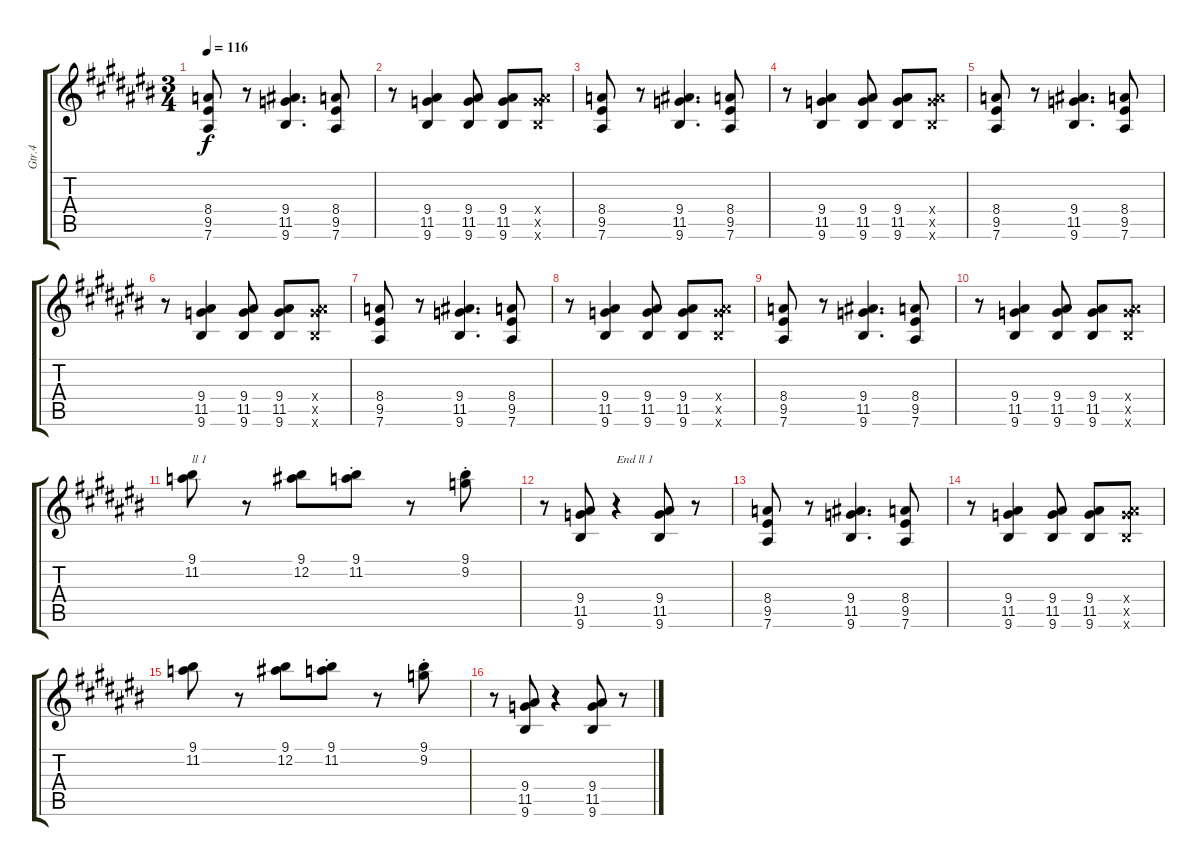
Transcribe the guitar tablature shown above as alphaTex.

\track ("Gtr.4" "Gtr.4") {instrument electricguitarmuted}
\staff {score tabs}
\tuning (Eb4 Bb3 Gb3 Db3 Ab2 Eb2) {hide}
\ts (3 4)
\tempo 116
\clef g2
\ks c#
(8.4 9.5 7.6).8{dy f} r.8 (9.4 11.5 9.6).4{d} (8.4 9.5 7.6).8 |
r.8 (9.4 11.5 9.6).4 (9.4 11.5 9.6).8 (9.4 11.5 9.6).8 (9.4{x} 11.5{x} 9.6{x}).8 |
(8.4 9.5 7.6).8 r.8 (9.4 11.5 9.6).4{d} (8.4 9.5 7.6).8 |
r.8 (9.4 11.5 9.6).4 (9.4 11.5 9.6).8 (9.4 11.5 9.6).8 (9.4{x} 11.5{x} 9.6{x}).8 |
(8.4 9.5 7.6).8 r.8 (9.4 11.5 9.6).4{d} (8.4 9.5 7.6).8 |
r.8 (9.4 11.5 9.6).4 (9.4 11.5 9.6).8 (9.4 11.5 9.6).8 (9.4{x} 11.5{x} 9.6{x}).8 |
(8.4 9.5 7.6).8 r.8 (9.4 11.5 9.6).4{d} (8.4 9.5 7.6).8 |
r.8 (9.4 11.5 9.6).4 (9.4 11.5 9.6).8 (9.4 11.5 9.6).8 (9.4{x} 11.5{x} 9.6{x}).8 |
(8.4 9.5 7.6).8 r.8 (9.4 11.5 9.6).4{d} (8.4 9.5 7.6).8 |
r.8 (9.4 11.5 9.6).4 (9.4 11.5 9.6).8 (9.4 11.5 9.6).8 (9.4{x} 11.5{x} 9.6{x}).8 |
(9.1 11.2).8{txt "ll 1"} r.8 (9.1 12.2).8 (9.1{st} 11.2{st}).8 r.8 (9.1{st} 9.2{st}).8 |
r.8 (9.4 11.5 9.6).8 r.4{txt "End ll 1"} (9.4 11.5 9.6).8 r.8 |
(8.4 9.5 7.6).8 r.8 (9.4 11.5 9.6).4{d} (8.4 9.5 7.6).8 |
r.8 (9.4 11.5 9.6).4 (9.4 11.5 9.6).8 (9.4 11.5 9.6).8 (9.4{x} 11.5{x} 9.6{x}).8 |
(9.1 11.2).8 r.8 (9.1 12.2).8 (9.1{st} 11.2{st}).8 r.8 (9.1{st} 9.2{st}).8 |
r.8 (9.4 11.5 9.6).8 r.4 (9.4 11.5 9.6).8 r.8
